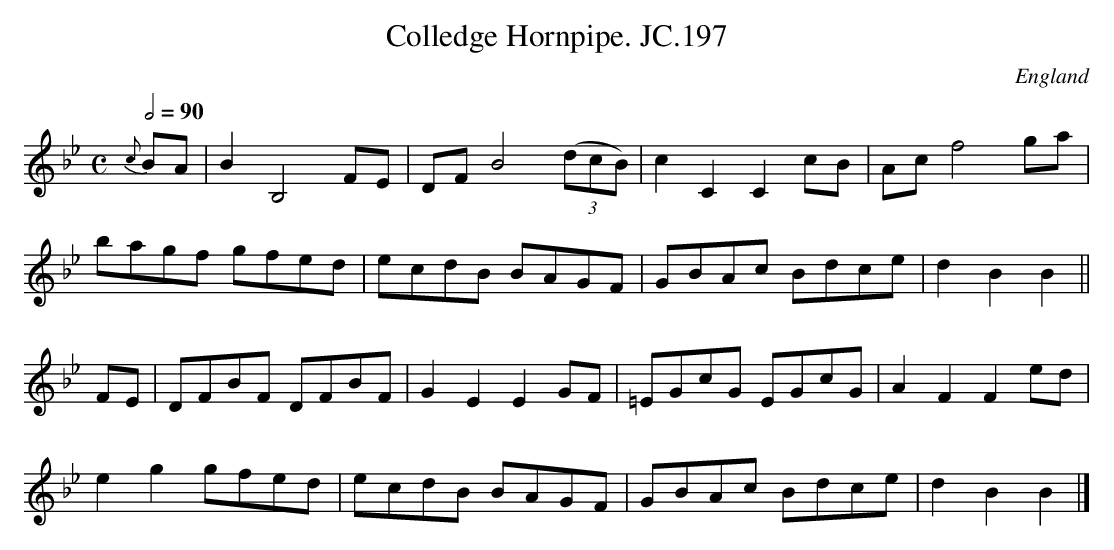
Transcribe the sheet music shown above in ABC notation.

X:1
T:Colledge Hornpipe. JC.197
L:1/8
M:C
O:England
Q:2/4=90
K:Bb
{c}BA|\
B2B,4FE|DFB4((3dcB)|c2C2C2cB|Acf4ga|!
bagf gfed|ecdB BAGF|GBAc Bdce|d2B2B2||!
FE|DFBF DFBF|G2E2E2GF|=EGcG EGcG|A2F2F2ed|!
e2g2gfed|ecdB BAGF|GBAc Bdce|d2B2B2|]
